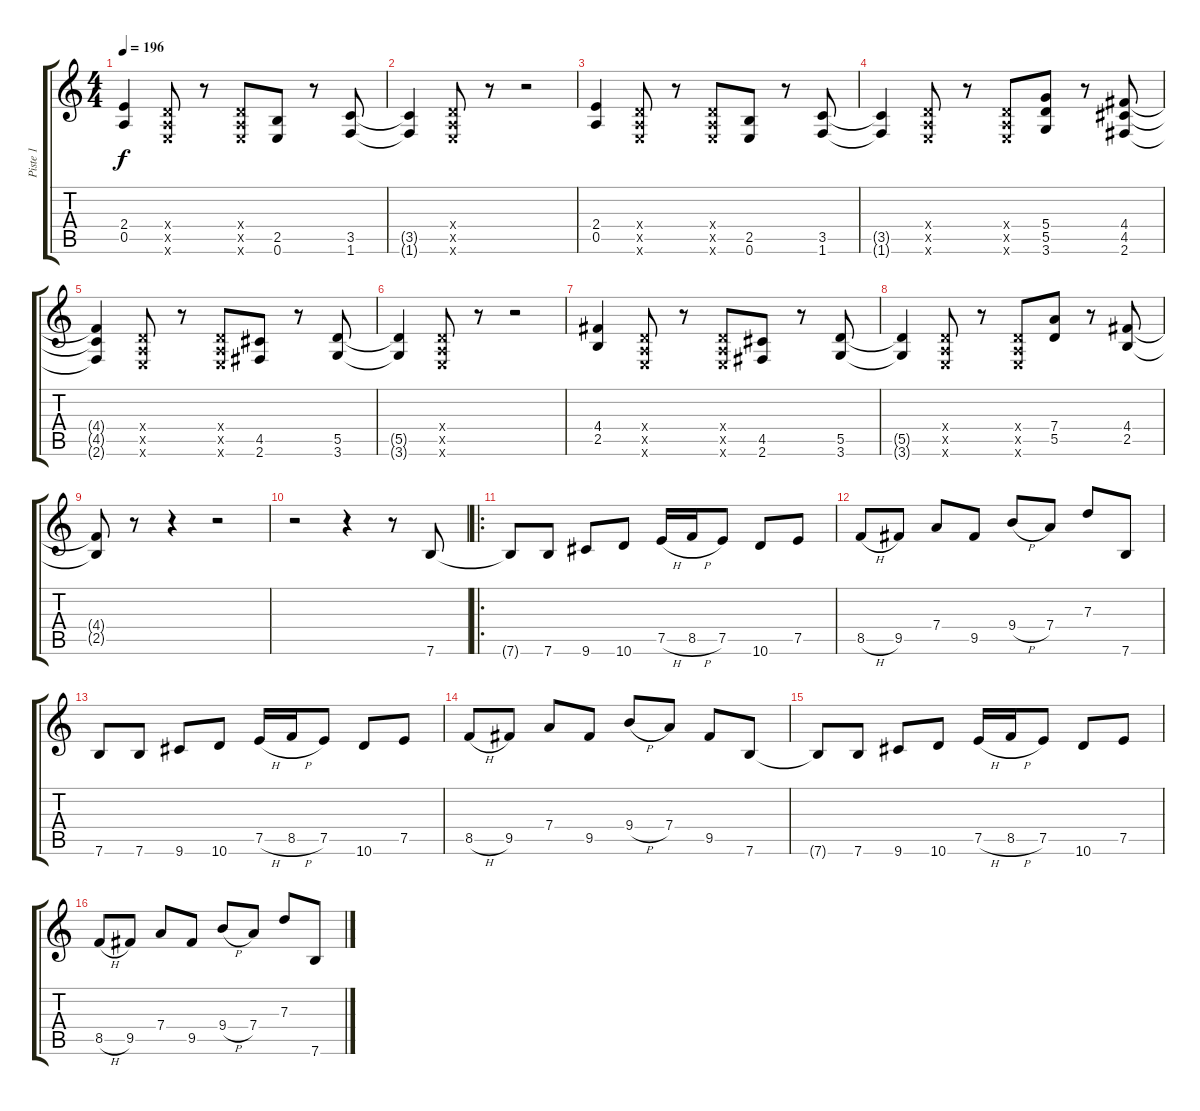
\track ("Piste 1" "Piste 1") {instrument distortionguitar}
\staff {score tabs}
\tuning (E4 B3 G3 D3 A2 E2) {hide}
\ts (4 4)
\tempo 196
\clef g2
\ks c
(2.4{t} 0.5{t}).4{dy f} (0.4{x} 0.5{x} 0.6{x}).8 r.8 (0.4{x} 0.5{x} 0.6{x}).8 (2.5 0.6).8 r.8 (3.5 1.6).8 |
(3.5{t} 1.6{t}).4 (0.4{x} 0.5{x} 0.6{x}).8 r.8 r.2 |
(2.4 0.5).4 (0.4{x} 0.5{x} 0.6{x}).8 r.8 (0.4{x} 0.5{x} 0.6{x}).8 (2.5 0.6).8 r.8 (3.5 1.6).8 |
(3.5{t} 1.6{t}).4 (0.4{x} 0.5{x} 0.6{x}).8 r.8 (0.4{x} 0.5{x} 0.6{x}).8 (5.4 5.5 3.6).8 r.8 (4.4 4.5 2.6).8 |
(4.4{t} 4.5{t} 2.6{t}).4 (0.4{x} 0.5{x} 0.6{x}).8 r.8 (0.4{x} 0.5{x} 0.6{x}).8 (4.5 2.6).8 r.8 (5.5 3.6).8 |
(5.5{t} 3.6{t}).4 (0.4{x} 0.5{x} 0.6{x}).8 r.8 r.2 |
(4.4 2.5).4 (0.4{x} 0.5{x} 0.6{x}).8 r.8 (0.4{x} 0.5{x} 0.6{x}).8 (4.5 2.6).8 r.8 (5.5 3.6).8 |
(5.5{t} 3.6{t}).4 (0.4{x} 0.5{x} 0.6{x}).8 r.8 (0.4{x} 0.5{x} 0.6{x}).8 (7.4 5.5).8 r.8 (4.4 2.5).8 |
(4.4{t} 2.5{t}).8 r.8 r.4 r.2 |
r.2 r.4 r.8 7.6.8 |
\ro
7.6{t}.8 7.6.8 9.6.8 10.6.8 7.5{h}.16 8.5{h}.16 7.5.8 10.6.8 7.5.8 |
8.5{h}.8 9.5.8 7.4.8 9.5.8 9.4{h}.8 7.4.8 7.3.8 7.6.8 |
7.6.8 7.6.8 9.6.8 10.6.8 7.5{h}.16 8.5{h}.16 7.5.8 10.6.8 7.5.8 |
8.5{h}.8 9.5.8 7.4.8 9.5.8 9.4{h}.8 7.4.8 9.5.8 7.6.8 |
7.6{t}.8 7.6.8 9.6.8 10.6.8 7.5{h}.16 8.5{h}.16 7.5.8 10.6.8 7.5.8 |
8.5{h}.8 9.5.8 7.4.8 9.5.8 9.4{h}.8 7.4.8 7.3.8 7.6.8
